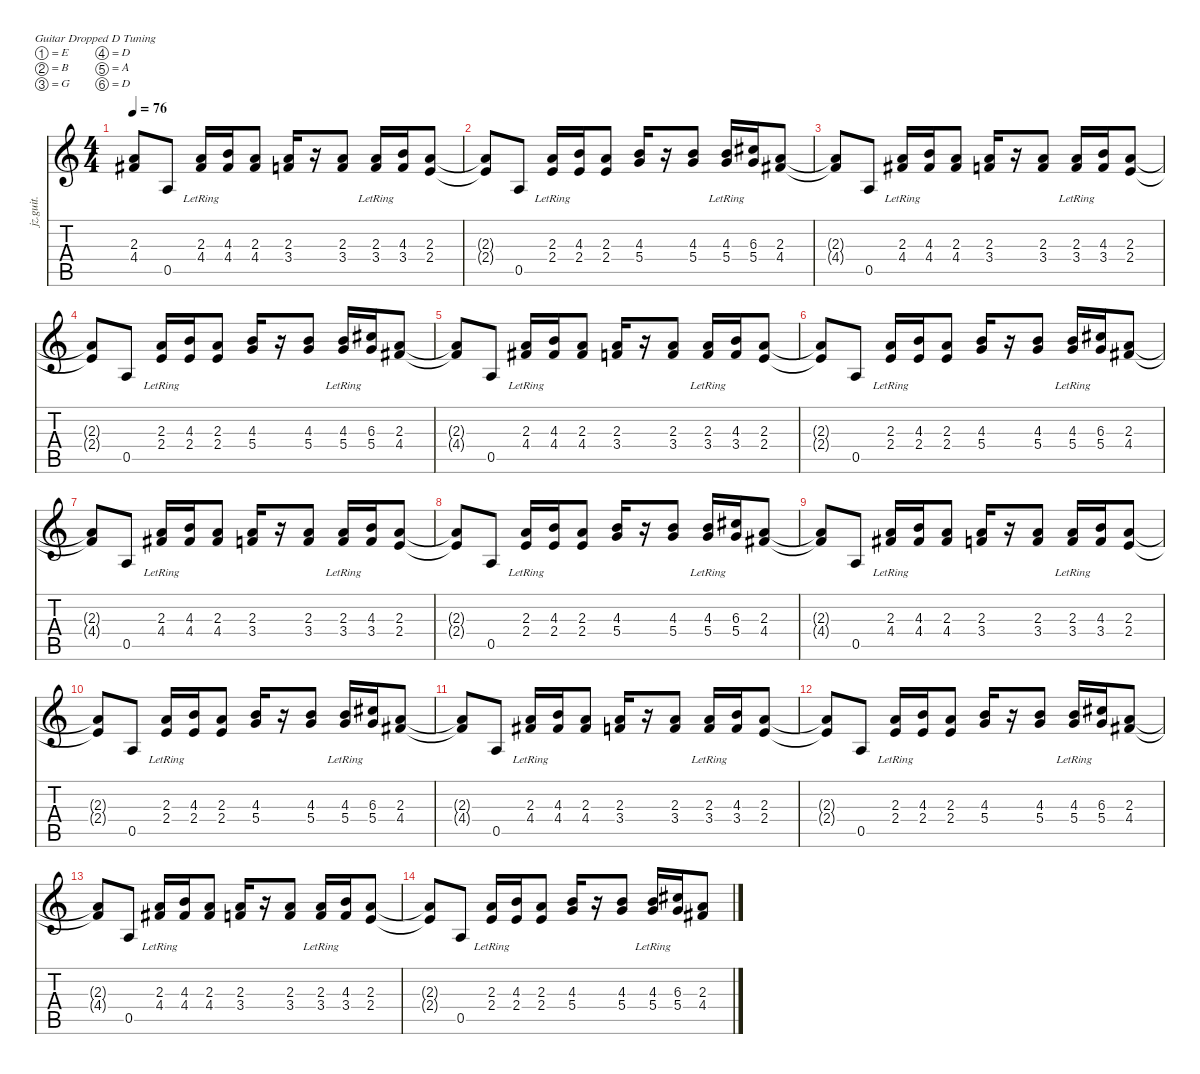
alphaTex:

\defaultSystemsLayout 4
\hideDynamics
\bracketExtendMode nobrackets
\otherSystemsTrackNameOrientation horizontal
\track ("Rhythm Guitar" "jz.guit.") {instrument electricguitarjazz}
\staff {score tabs}
\tuning (E4 B3 G3 D3 A2 D2)
\ts (4 4)
\tempo 76
\clef g2
\ks c
(2.3{t} 4.4{t acc #}).8{dy fff beam Up} 0.5.8{beam Up} (2.3 4.4{lr acc #}).16{beam Up} (4.3 4.4{acc #}).16{beam Up} (2.3 4.4{acc #}).8{beam Up} (2.3 3.4).16{beam Up} r.16{beam Up} (2.3 3.4).8{beam Up} (2.3 3.4{lr}).16{beam Up} (4.3 3.4).16{beam Up} (2.3 2.4).8{beam Up} |
(2.3{t} 2.4{t}).8{dy f beam Up} 0.5.8{dy fff beam Up} (2.3 2.4{lr}).16{beam Up} (4.3 2.4).16{beam Up} (2.3 2.4).8{beam Up} (4.3 5.4).16{beam Up} r.16{beam Up} (4.3 5.4).8{beam Up} (4.3 5.4{lr}).16{beam Up} (6.3{acc #} 5.4).16{beam Up} (2.3 4.4{acc #}).8{beam Up} |
(2.3{t} 4.4{t acc #}).8{beam Up} 0.5.8{beam Up} (2.3 4.4{lr acc #}).16{beam Up} (4.3 4.4{acc #}).16{beam Up} (2.3 4.4{acc #}).8{beam Up} (2.3 3.4).16{beam Up} r.16{beam Up} (2.3 3.4).8{beam Up} (2.3 3.4{lr}).16{beam Up} (4.3 3.4).16{beam Up} (2.3 2.4).8{beam Up} |
(2.3{t} 2.4{t}).8{dy f beam Up} 0.5.8{dy fff beam Up} (2.3 2.4{lr}).16{beam Up} (4.3 2.4).16{beam Up} (2.3 2.4).8{beam Up} (4.3 5.4).16{beam Up} r.16{beam Up} (4.3 5.4).8{beam Up} (4.3 5.4{lr}).16{beam Up} (6.3{acc #} 5.4).16{beam Up} (2.3 4.4{acc #}).8{beam Up} |
(2.3{t} 4.4{t acc #}).8{beam Up} 0.5.8{beam Up} (2.3 4.4{lr acc #}).16{beam Up} (4.3 4.4{acc #}).16{beam Up} (2.3 4.4{acc #}).8{beam Up} (2.3 3.4).16{beam Up} r.16{beam Up} (2.3 3.4).8{beam Up} (2.3 3.4{lr}).16{beam Up} (4.3 3.4).16{beam Up} (2.3 2.4).8{beam Up} |
(2.3{t} 2.4{t}).8{dy f beam Up} 0.5.8{dy fff beam Up} (2.3 2.4{lr}).16{beam Up} (4.3 2.4).16{beam Up} (2.3 2.4).8{beam Up} (4.3 5.4).16{beam Up} r.16{beam Up} (4.3 5.4).8{beam Up} (4.3 5.4{lr}).16{beam Up} (6.3{acc #} 5.4).16{beam Up} (2.3 4.4{acc #}).8{beam Up} |
(2.3{t} 4.4{t acc #}).8{dy f beam Up} 0.5.8{dy fff beam Up} (2.3 4.4{lr acc #}).16{beam Up} (4.3 4.4{acc #}).16{beam Up} (2.3 4.4{acc #}).8{beam Up} (2.3 3.4).16{beam Up} r.16{beam Up} (2.3 3.4).8{beam Up} (2.3 3.4{lr}).16{beam Up} (4.3 3.4).16{beam Up} (2.3 2.4).8{beam Up} |
(2.3{t} 2.4{t}).8{dy f beam Up} 0.5.8{dy fff beam Up} (2.3 2.4{lr}).16{beam Up} (4.3 2.4).16{beam Up} (2.3 2.4).8{beam Up} (4.3 5.4).16{beam Up} r.16{beam Up} (4.3 5.4).8{beam Up} (4.3 5.4{lr}).16{beam Up} (6.3{acc #} 5.4).16{beam Up} (2.3 4.4{acc #}).8{beam Up} |
(2.3{t} 4.4{t acc #}).8{dy f beam Up} 0.5.8{dy fff beam Up} (2.3 4.4{lr acc #}).16{beam Up} (4.3 4.4{acc #}).16{beam Up} (2.3 4.4{acc #}).8{beam Up} (2.3 3.4).16{beam Up} r.16{beam Up} (2.3 3.4).8{beam Up} (2.3 3.4{lr}).16{beam Up} (4.3 3.4).16{beam Up} (2.3 2.4).8{beam Up} |
(2.3{t} 2.4{t}).8{dy f beam Up} 0.5.8{dy fff beam Up} (2.3 2.4{lr}).16{beam Up} (4.3 2.4).16{beam Up} (2.3 2.4).8{beam Up} (4.3 5.4).16{beam Up} r.16{beam Up} (4.3 5.4).8{beam Up} (4.3 5.4{lr}).16{beam Up} (6.3{acc #} 5.4).16{beam Up} (2.3 4.4{acc #}).8{beam Up} |
(2.3{t} 4.4{t acc #}).8{dy f beam Up} 0.5.8{dy fff beam Up} (2.3 4.4{lr acc #}).16{beam Up} (4.3 4.4{acc #}).16{beam Up} (2.3 4.4{acc #}).8{beam Up} (2.3 3.4).16{beam Up} r.16{beam Up} (2.3 3.4).8{beam Up} (2.3 3.4{lr}).16{beam Up} (4.3 3.4).16{beam Up} (2.3 2.4).8{beam Up} |
(2.3{t} 2.4{t}).8{dy f beam Up} 0.5.8{dy fff beam Up} (2.3 2.4{lr}).16{beam Up} (4.3 2.4).16{beam Up} (2.3 2.4).8{beam Up} (4.3 5.4).16{beam Up} r.16{beam Up} (4.3 5.4).8{beam Up} (4.3 5.4{lr}).16{beam Up} (6.3{acc #} 5.4).16{beam Up} (2.3 4.4{acc #}).8{beam Up} |
(2.3{t} 4.4{t acc #}).8{dy f beam Up} 0.5.8{dy fff beam Up} (2.3 4.4{lr acc #}).16{beam Up} (4.3 4.4{acc #}).16{beam Up} (2.3 4.4{acc #}).8{beam Up} (2.3 3.4).16{beam Up} r.16{beam Up} (2.3 3.4).8{beam Up} (2.3 3.4{lr}).16{beam Up} (4.3 3.4).16{beam Up} (2.3 2.4).8{beam Up} |
(2.3{t} 2.4{t}).8{dy f beam Up} 0.5.8{dy fff beam Up} (2.3 2.4{lr}).16{beam Up} (4.3 2.4).16{beam Up} (2.3 2.4).8{beam Up} (4.3 5.4).16{beam Up} r.16{beam Up} (4.3 5.4).8{beam Up} (4.3 5.4{lr}).16{beam Up} (6.3{acc #} 5.4).16{beam Up} (2.3 4.4{acc #}).8{beam Up}
